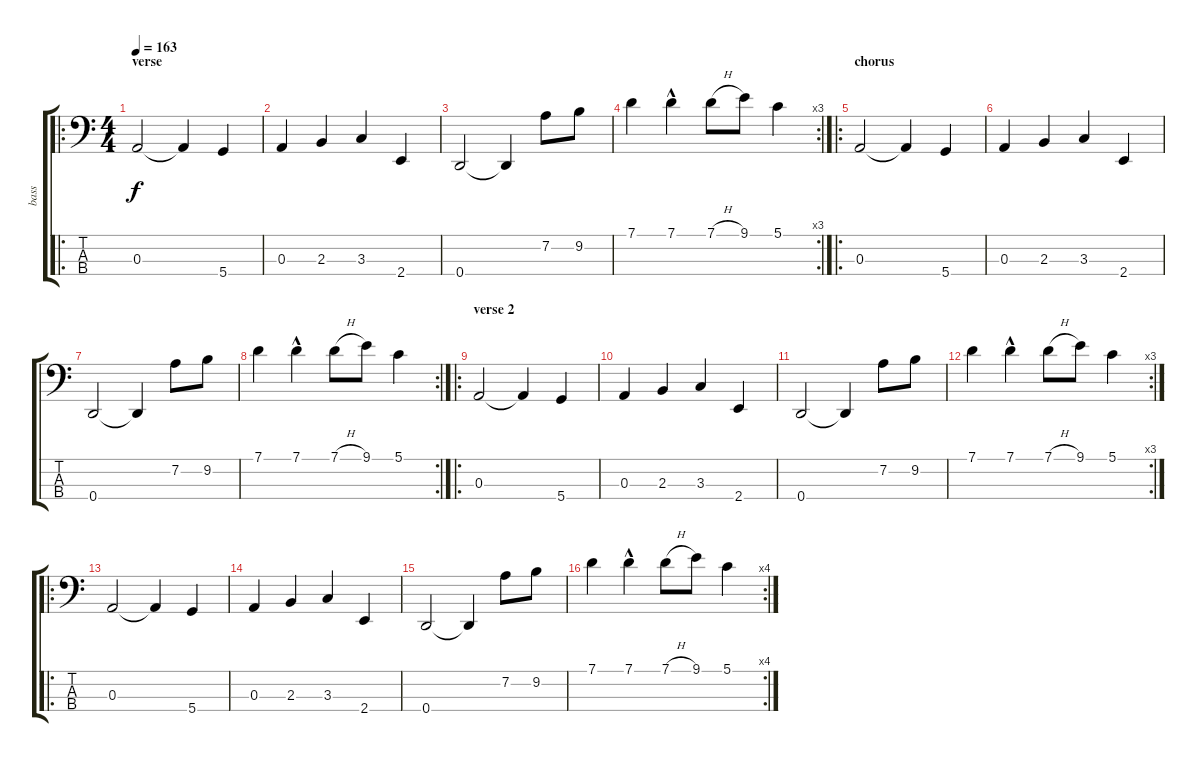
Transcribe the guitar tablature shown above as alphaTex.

\track ("bass" "bass") {instrument acousticbass}
\staff {score tabs}
\tuning (G2 D2 A1 D1) {hide}
\ro
\ts (4 4)
\section ("" "verse ")
\tempo 163
\clef f4
\ks c
0.3.2{dy f} 0.3{t}.4 5.4.4 |
0.3.4 2.3.4 3.3.4 2.4.4 |
0.4.2 0.4{t}.4 7.2.8 9.2.8 |
\rc 3
7.1.4 7.1{hac}.4 7.1{h}.8 9.1.8 5.1.4 |
\ro
\section ("" "chorus ")
0.3.2 0.3{t}.4 5.4.4 |
0.3.4 2.3.4 3.3.4 2.4.4 |
0.4.2 0.4{t}.4 7.2.8 9.2.8 |
\rc 2
7.1.4 7.1{hac}.4 7.1{h}.8 9.1.8 5.1.4 |
\ro
\section ("" "verse 2")
0.3.2 0.3{t}.4 5.4.4 |
0.3.4 2.3.4 3.3.4 2.4.4 |
0.4.2 0.4{t}.4 7.2.8 9.2.8 |
\rc 3
7.1.4 7.1{hac}.4 7.1{h}.8 9.1.8 5.1.4 |
\ro
0.3.2 0.3{t}.4 5.4.4 |
0.3.4 2.3.4 3.3.4 2.4.4 |
0.4.2 0.4{t}.4 7.2.8 9.2.8 |
\rc 4
7.1.4 7.1{hac}.4 7.1{h}.8 9.1.8 5.1.4
